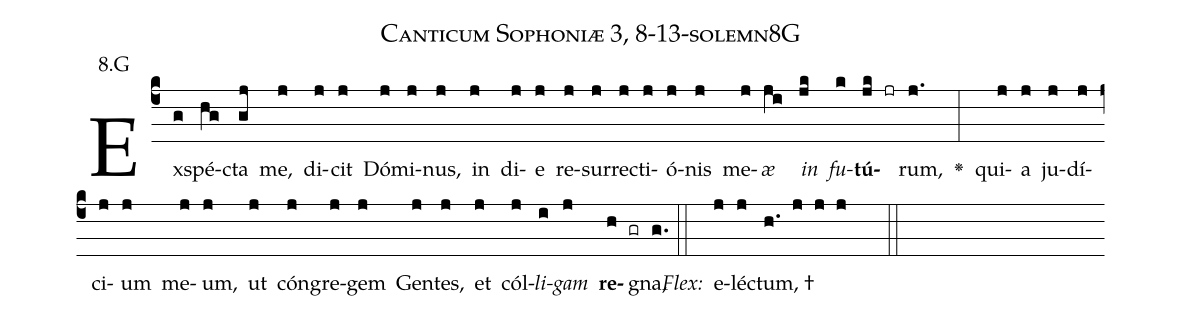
name: Canticum Sophoniæ 3, 8-13-solemn8G;
annotation: 8.G;
%%
(c4)Ex(g)spé(hg)cta(gj) me,(j) di(j)cit(j) Dó(j)mi(j)nus,(j) in(j) di(j)e(j) re(j)sur(j)re(j)cti(j)ó(j)nis(j) me(j)<i>æ</i>(ji) <i>in</i>(jk) <i>fu</i>(k)<b>tú</b>(jk jr)rum,(j.) <v>\greheightstar</v>(:) qui(j)a(j) ju(j)dí(j)ci(j)um(j) me(j)um,(j) ut(j) cón(j)gre(j)gem(j) Gen(j)tes,(j) et(j) cól(j)<i>li</i>(i)<i>gam</i>(j) <b>re</b>(h gr)gna,(g.) (::)
<i>Flex:</i>()  e(j)lé(j)ctum, †(h. j j j  ::)

%E(j) u(j) o(i) u(j) a(h) e.(g.) (::)
